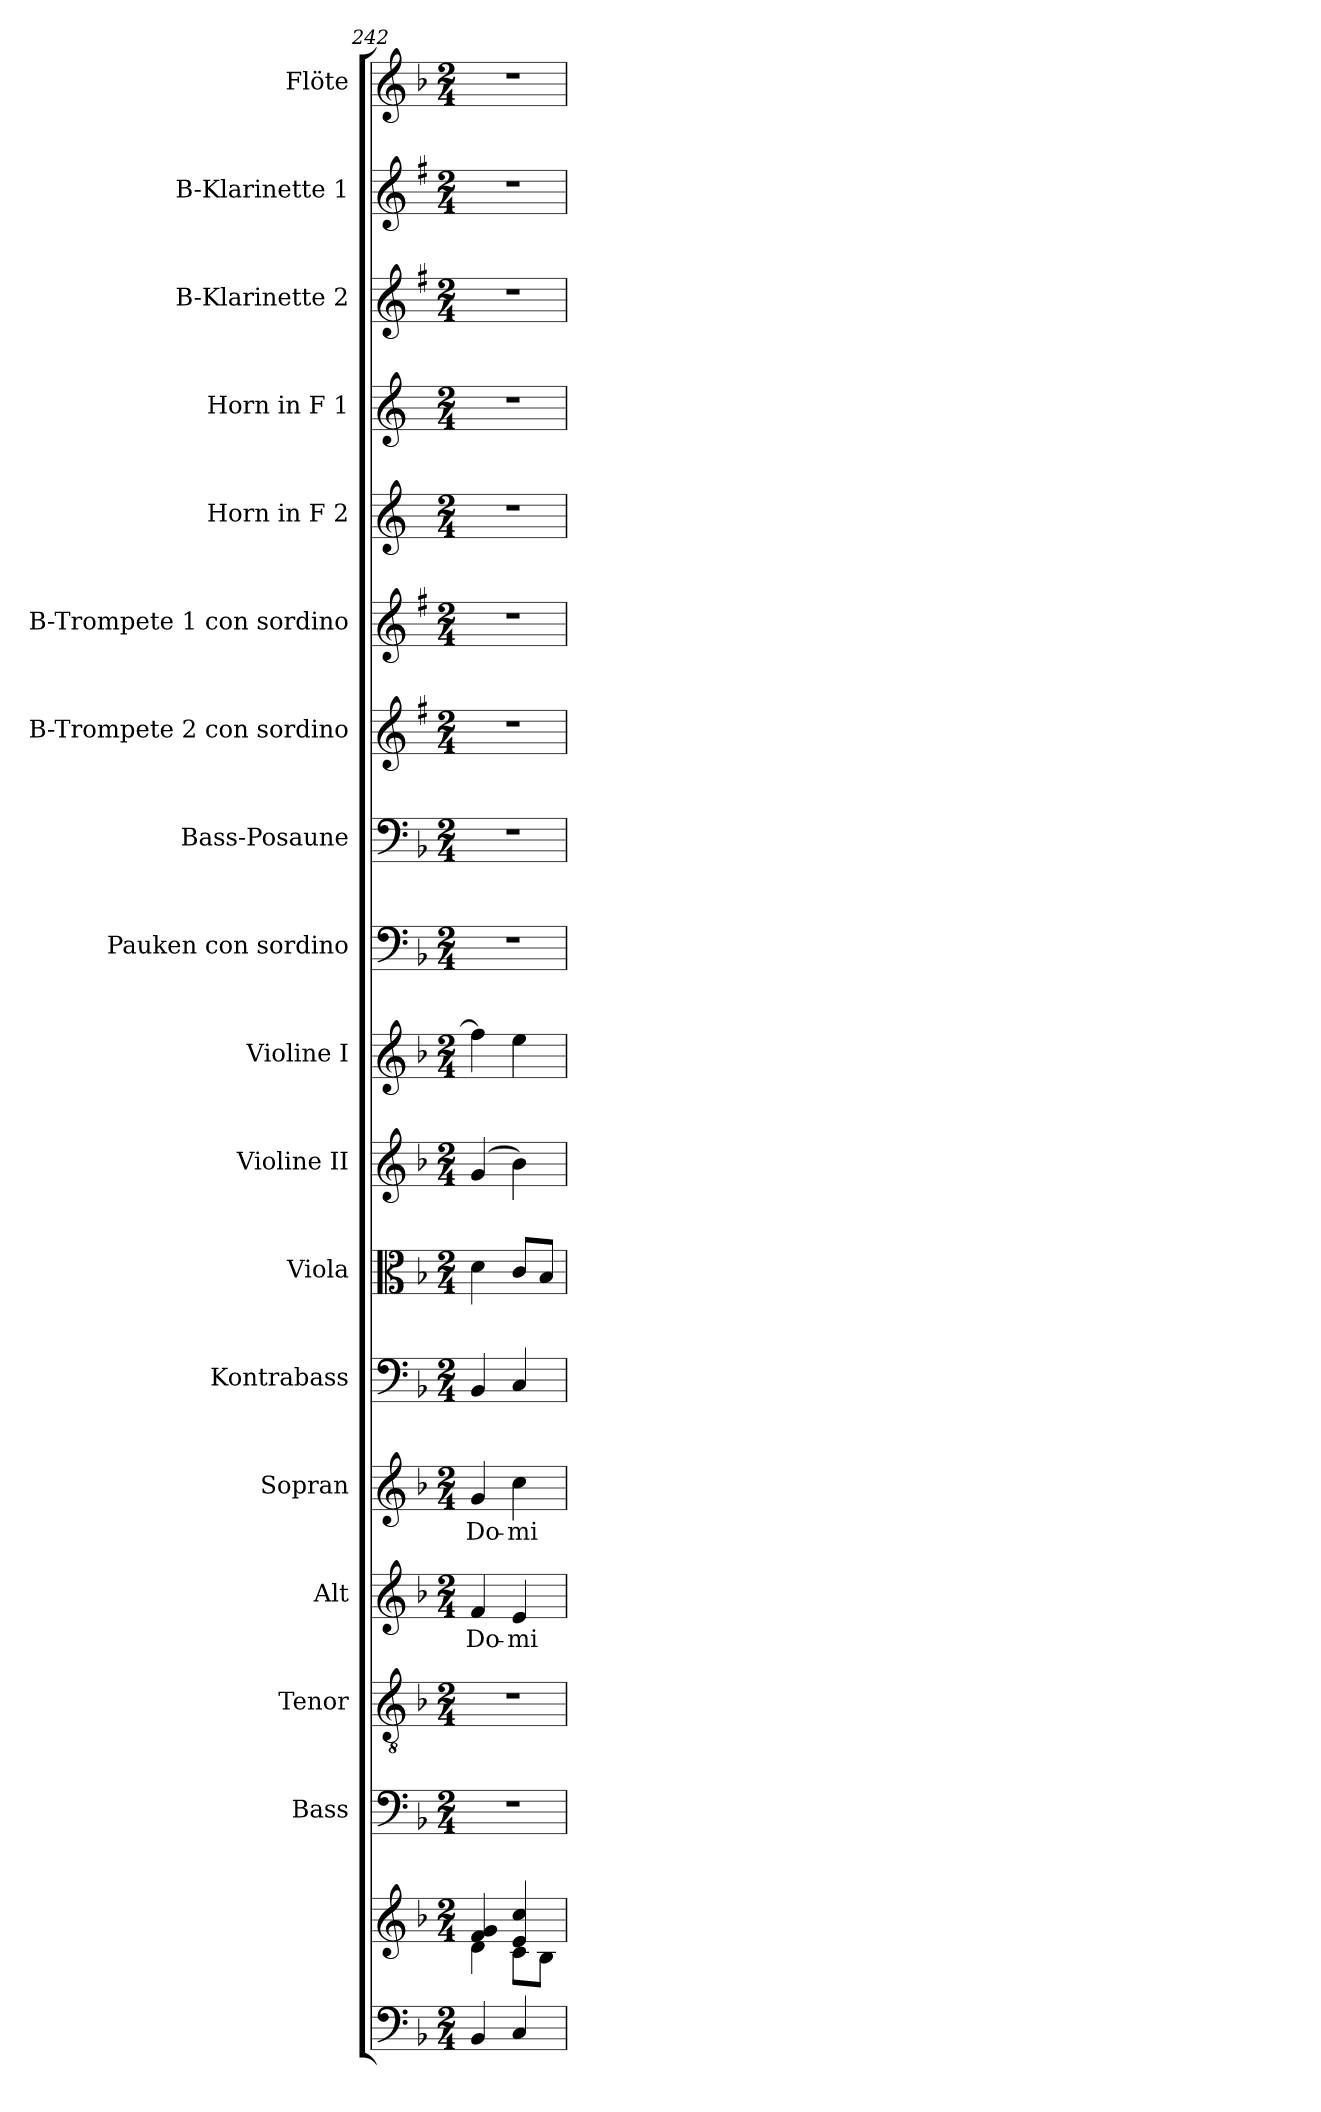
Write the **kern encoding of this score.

**kern	**kern	**kern	**kern	**kern	**text	**kern	**text	**kern	**kern	**kern	**kern	**kern	**kern	**kern	**kern	**kern	**kern	**kern	**kern	**kern
*part18	*part18	*part17	*part16	*part15	*part15	*part14	*part14	*part13	*part12	*part11	*part10	*part9	*part8	*part7	*part6	*part5	*part4	*part3	*part2	*part1
*staff19	*staff18	*staff17	*staff16	*staff15	*staff15	*staff14	*staff14	*staff13	*staff12	*staff11	*staff10	*staff9	*staff8	*staff7	*staff6	*staff5	*staff4	*staff3	*staff2	*staff1
*	*	*I"Bass	*I"Tenor	*I"Alt	*	*I"Sopran	*	*I"Kontrabass	*I"Viola	*I"Violine II	*I"Violine I	*I"Pauken con sordino	*I"Bass-Posaune	*I"B-Trompete 2 con sordino	*I"B-Trompete 1 con sordino	*I"Horn in F 2	*I"Horn in F 1	*I"B-Klarinette 2	*I"B-Klarinette 1	*I"Flöte
*	*	*I'B.	*I'T.	*I'A.	*	*I'S.	*	*I'Kb.	*I'Vla.	*I'Vl. II	*I'Vl. I	*I'Pk.	*I'B. Pos.	*I'B Trp. 2	*I'B Trp. 1	*	*	*I'B Kl. 2	*I'B Kl. 1	*I'Fl.
!!LO:PB:g=z
*clefF4	*clefG2	*clefF4	*clefGv2	*clefG2	*	*clefG2	*	*clefF4	*clefC3	*clefG2	*clefG2	*clefF4	*clefF4	*clefG2	*clefG2	*clefG2	*clefG2	*clefG2	*clefG2	*clefG2
*	*	*	*	*	*	*	*	*ITrd7c12	*	*	*	*	*	*ITrd1c2	*ITrd1c2	*ITrd4c7	*ITrd4c7	*ITrd1c2	*ITrd1c2	*
*k[b-]	*k[b-]	*k[b-]	*k[b-]	*k[b-]	*	*k[b-]	*	*k[b-]	*k[b-]	*k[b-]	*k[b-]	*k[b-]	*k[b-]	*k[b-]	*k[b-]	*k[b-]	*k[b-]	*k[b-]	*k[b-]	*k[b-]
*F:	*F:	*F:	*F:	*F:	*	*F:	*	*F:	*F:	*F:	*F:	*F:	*F:	*F:	*F:	*F:	*F:	*F:	*F:	*F:
*M2/4	*M2/4	*M2/4	*M2/4	*M2/4	*	*M2/4	*	*M2/4	*M2/4	*M2/4	*M2/4	*M2/4	*M2/4	*M2/4	*M2/4	*M2/4	*M2/4	*M2/4	*M2/4	*M2/4
=242	=242	=242	=242	=242	=242	=242	=242	=242	=242	=242	=242	=242	=242	=242	=242	=242	=242	=242	=242	=242
*	*^	*	*	*	*	*	*	*	*	*	*	*	*	*	*	*	*	*	*	*
!	!	!	!	!	!	!LO:LY:b	!	!LO:LY:b	!	!	!	!	!	!	!	!	!	!	!	!	!
4BB-/	4f/ 4g/	4d\	2r	2r	4f/	Do-	4g/	Do-	4BBB-/	4d\	(4g/	4ff\]	2r	2r	2r	2r	2r	2r	2r	2r	2r
!	!	!	!	!	!	!LO:LY:b	!	!LO:LY:b	!	!	!	!	!	!	!	!	!	!	!	!	!
4C/	4e/ 4cc/	8c\L	.	.	4e/	-mi-	4cc\	-mi-	4CC/	8c/L	4b-\)	4ee\	.	.	.	.	.	.	.	.	.
.	.	8B-\J	.	.	.	.	.	.	.	8B-/J	.	.	.	.	.	.	.	.	.	.	.
*	*v	*v	*	*	*	*	*	*	*	*	*	*	*	*	*	*	*	*	*	*	*
=	=	=	=	=	=	=	=	=	=	=	=	=	=	=	=	=	=	=	=	=
*-	*-	*-	*-	*-	*-	*-	*-	*-	*-	*-	*-	*-	*-	*-	*-	*-	*-	*-	*-	*-
